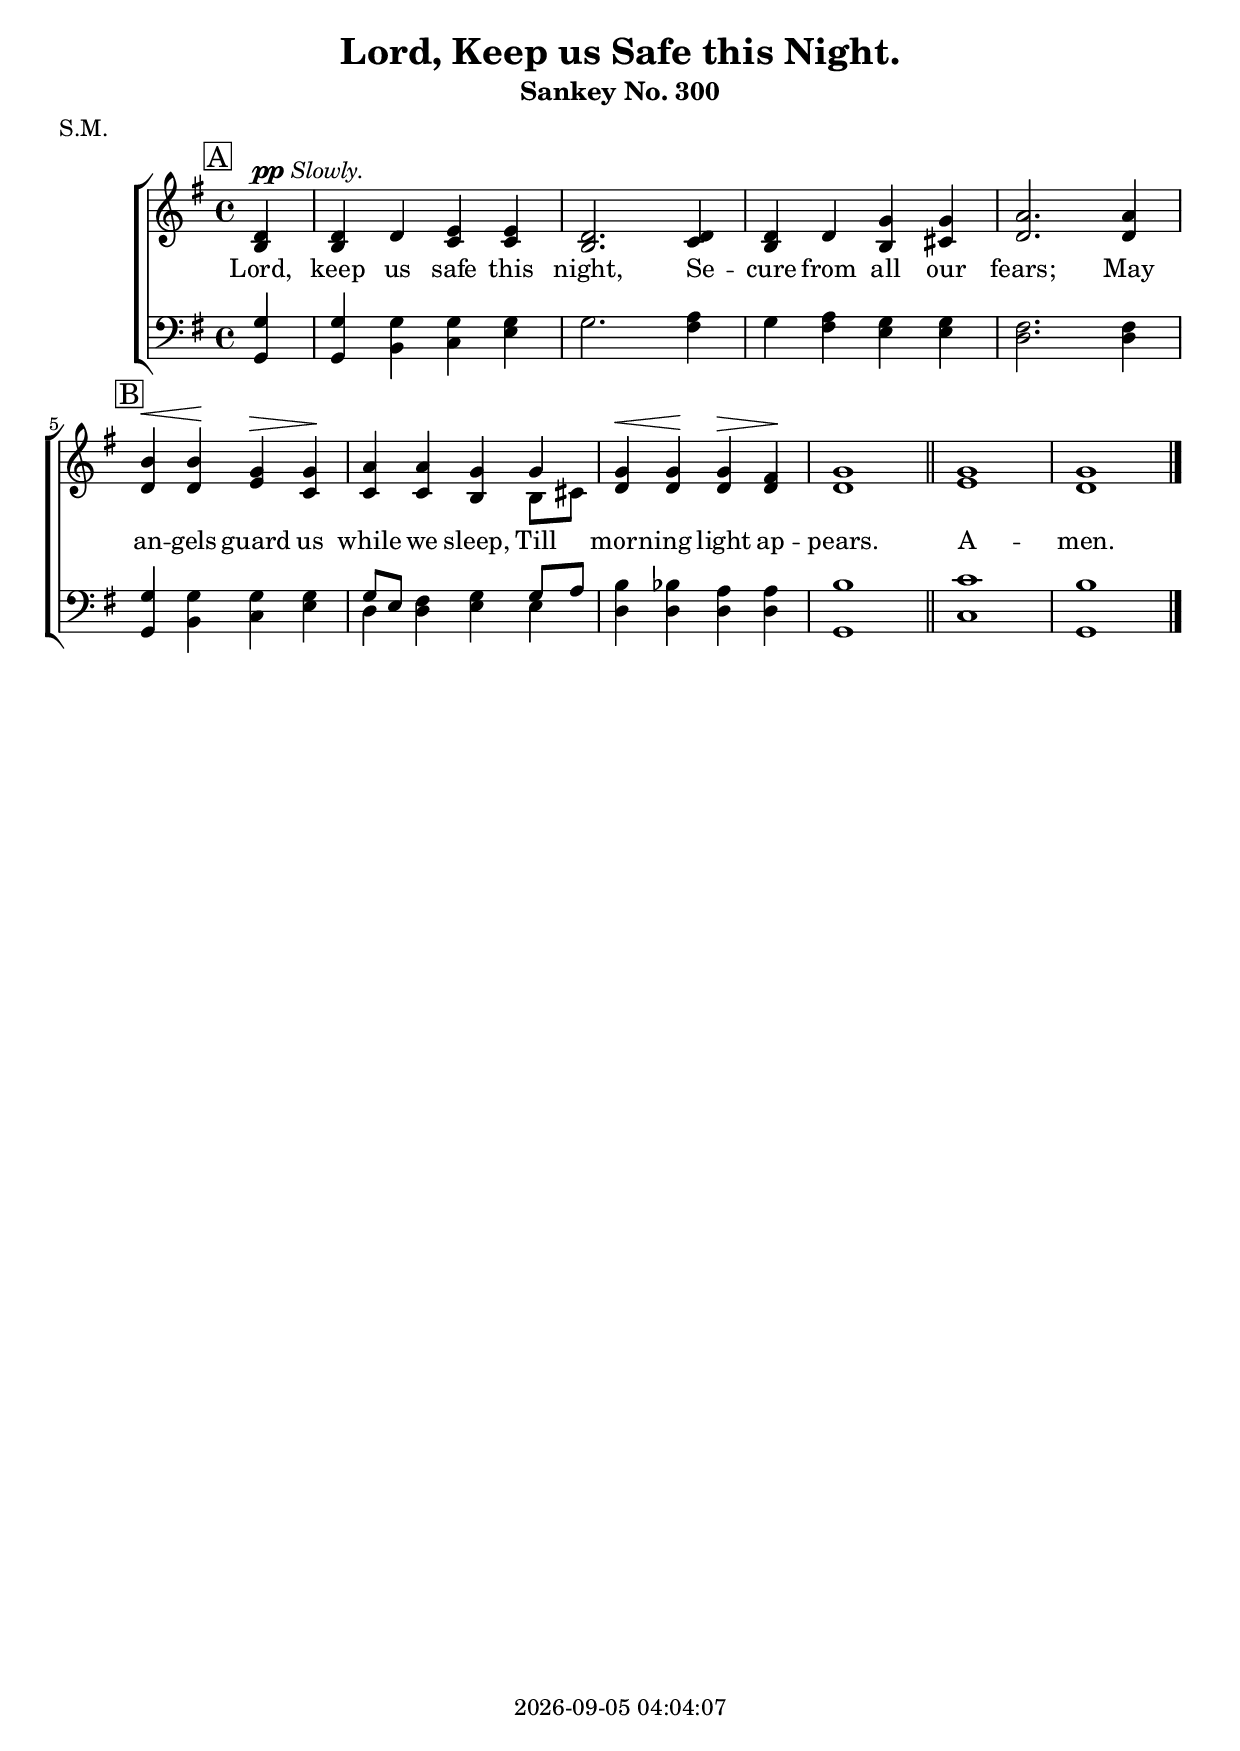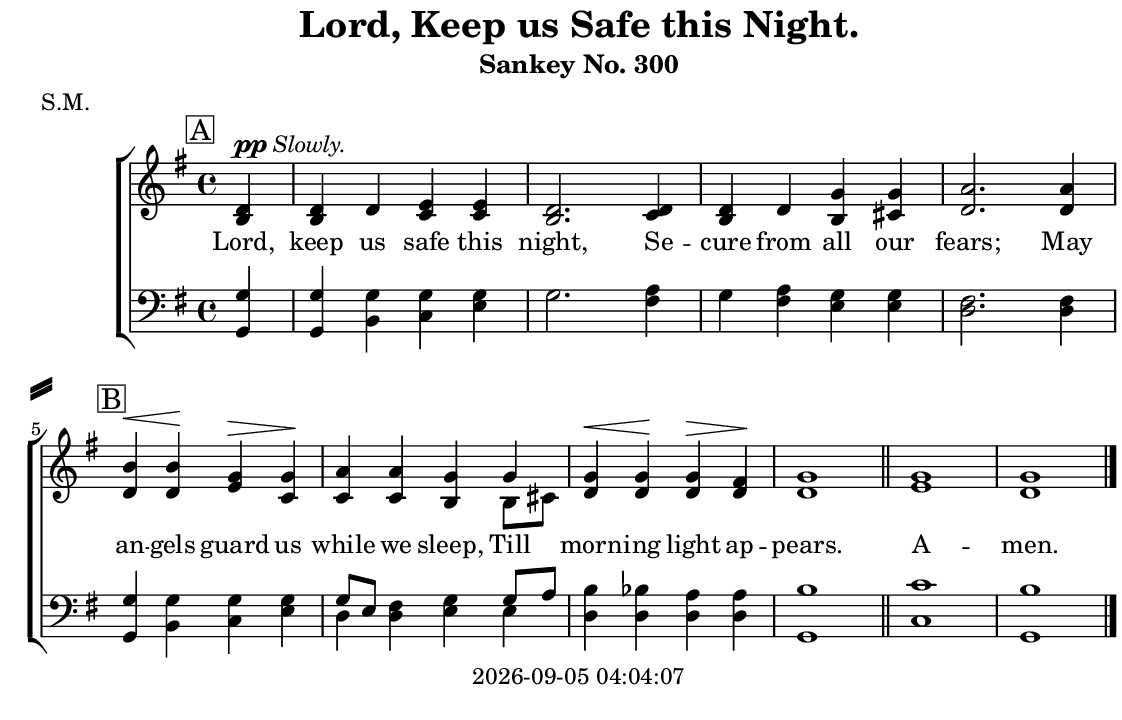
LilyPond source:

\version "2.22.1"

\include "articulate.ly"

today = #(strftime "%Y-%m-%d %H:%M:%S" (localtime (current-time)))

\header {
% centered at top
%  dedication  = "dedication"
  title       = "Lord, Keep us Safe this Night."
  subtitle    = "Sankey No. 300"
%  instrument  = "instrument"
  
% arrangement of following lines:
%
%  poet    composer
%  meter   arranger
%  piece       opus

%  composer    = \markup\smallCaps "composer"
%  arranger    = "arranger"
%  opus        = "opus"

%  poet        = \markup\smallCaps "poet"
  meter       = \markup\smallCaps "S.M."
%  piece       = \markup\smallCaps "piece"

% centered at bottom
% tagline     = "tagline" % default lilypond version
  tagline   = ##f
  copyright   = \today
}

% #(set-global-staff-size 16)

global = {
  \key g \major
  \time 4/4
  \partial 4
}

RehearsalTrack = {
% \set Score.currentBarNumber = #5
  \mark \markup { \box "A" } s4 s1*4
  \mark \markup { \box "B" }    s1*6
}

TempoTrack = {
  \set Score.tempoHideNote = ##t
  \tempo 4=100
}

nl = { \bar "||" \break }

soprano = \relative {
  \autoBeamOff
  d'4\omit\pp^\markup{\dynamic pp \italic Slowly.}
  d4 4 e e
  d2. 4
  d4 4 g g
  a2. 4 \break
  b4^\< b\! g4^\> g\! % B
  a4 4 g g
  g4^\< g\! g^\> fis\!
  g1 \bar "||"
  g1
  g1
}

alto = \relative {
  \autoBeamOff
  b4\omit\pp
  b4 d c c
  b2. c4
  b4 d b cis
  d2. 4
  d4^\< d\! e^\> c\! % B
  c4 4 b b8[cis]
  d4^\< d\! d4^\> d\!
  d1
  e1
  d1
}

tenor = \relative {
  \autoBeamOff
  g4\omit\pp
  g4 4 4 4
  g2. a4
  g4 a g g
  fis2. 4
  g4\omit\< 4\! 4\omit\> 4\! % B
  g8[e] fis4 g g8[a]
  b4\omit\< bes\! a\omit\> a\!
  b1
  c1
  b1
}

bass = \relative {
  \autoBeamOff
  g,4\omit\pp
  g4 b c e
  g2. fis4
  g4 fis e e
  d2. 4
  g,4\omit\< b\! c\omit\> e\! % B
  d4 4 e e
  d4\omit\< 4\! 4\omit\> 4\!
  g,1
  c1
  g1
}

nom  = {   \set ignoreMelismata = ##t }
yesm = { \unset ignoreMelismata       }

chorus = \lyricmode {
}

verses = 1

wordsOne = \lyricmode {
  Lord, keep us safe this night,
  Se -- cure from all our fears;
  May an -- gels guard us while we sleep,
  Till morn -- ing light ap -- pears.
  A -- men.
}
  
wordsMidi = \lyricmode {
  "Lord, " "keep " "us " "safe " "this " "night, "
  "\nSe" "cure " "from " "all " "our " "fears; "
  "\nMay " an "gels " "guard " "us " "while " "we " "sleep, "
  "\nTill " morn "ing " "light " ap "pears. "
  "\nA" "men. "
}

\book {
  \bookOutputSuffix "midi"
  \score {
%    \articulate
        \new ChoirStaff <<
                                % Soprano staff
          \new Staff = soprano
          <<
            \new Voice { \repeat unfold \verses \TempoTrack     }
            \new Voice { \global \repeat unfold \verses \soprano \bar "|." }
            \addlyrics \wordsMidi
          >>
                                % Alto staff
          \new Staff = alto
          <<
            \new Voice { \global \repeat unfold \verses { \alto \nl } \bar "|." }
          >>
                                % Tenor staff
          \new Staff = tenor
          <<
            \clef "treble_8"
            \new Voice { \global \repeat unfold \verses \tenor }
          >>
                                % Bass staff
          \new Staff = bass
          <<
            \clef "bass"
            \new Voice { \global \repeat unfold \verses \bass }
          >>
        >>
    \midi {}
  }
}

\book {
  \bookOutputSuffix "single"
  \score {
        \new ChoirStaff <<
                                  % Joint soprano/alto staff
          \new Staff \with { printPartCombineTexts = ##f }
          <<
            \new Voice { \repeat unfold \verses \RehearsalTrack }
            \new Voice { \repeat unfold \verses \TempoTrack }
            \new NullVoice = "aligner" { \repeat unfold \verses \soprano }
            \new Voice = "women" \partCombine { \global \repeat unfold \verses \soprano \bar "|." }
                                               { \global \repeat unfold \verses { \alto \nl } \bar "|." }
            \new Lyrics \lyricsto "aligner" { \wordsOne   \chorus
                                            }
          >>
                                  % Joint tenor/bass staff
          \new Staff \with { printPartCombineTexts = ##f }
          <<
            \clef "bass"
            \new Voice = "men" \partCombine { \global \repeat unfold \verses \tenor }
                                            { \global \repeat unfold \verses \bass }
          >>
        >>
    \layout {
      indent = 1.5\cm
      \context {
        \Staff \RemoveAllEmptyStaves
      }
    }
  }
}

\book {
  \bookOutputSuffix "singlepage"
  \paper {
    top-margin = 0
    left-margin = 7
    right-margin = 1
    paper-width = 190\mm
    page-breaking = #ly:one-page-breaking
    system-system-spacing.basic-distance = #15
    system-separator-markup = \slashSeparator
  }
  \score {
        \new ChoirStaff <<
                                  % Joint soprano/alto staff
          \new Staff \with { printPartCombineTexts = ##f }
          <<
            \new Voice { \repeat unfold \verses \RehearsalTrack }
            \new Voice { \repeat unfold \verses \TempoTrack }
            \new NullVoice = "aligner" { \repeat unfold \verses \soprano }
            \new Voice = "women" \partCombine { \global \repeat unfold \verses \soprano \bar "|." }
                                               { \global \repeat unfold \verses { \alto \nl } \bar "|." }
            \new Lyrics \lyricsto "aligner" { \wordsOne   \chorus
                                            }
          >>
                                  % Joint tenor/bass staff
          \new Staff \with { printPartCombineTexts = ##f }
          <<
            \clef "bass"
            \new Voice = "men" \partCombine { \global \repeat unfold \verses \tenor }
                                            { \global \repeat unfold \verses \bass }
          >>
        >>
    \layout {
      indent = 1.5\cm
      \context {
        \Staff \RemoveAllEmptyStaves
      }
    }
  }
}
